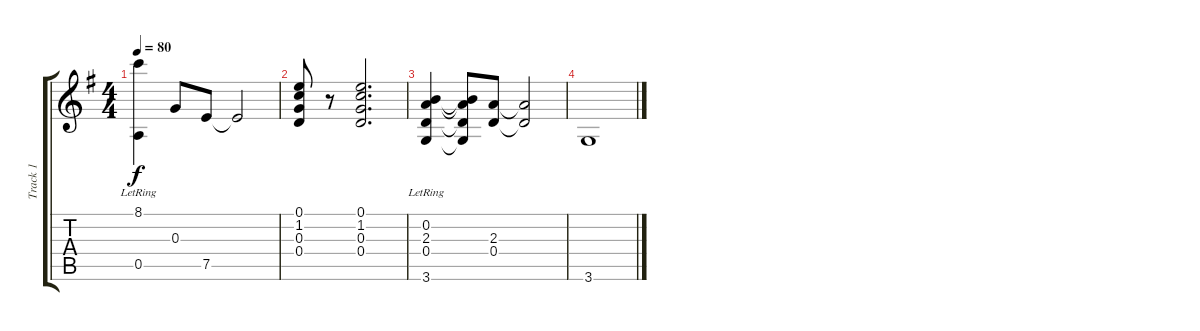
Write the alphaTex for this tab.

\track ("Track 1" "Track 1") {instrument acousticguitarnylon}
\staff {score tabs}
\tuning (E4 B3 G3 D3 A2 E2) {hide}
\ts (4 4)
\tempo 80
\clef g2
\ks g
(8.1{lr} 0.5).4{dy f} 0.3.8 7.5.8 7.5{t}.2 |
(0.1 1.2 0.3 0.4).8 r.8 (0.1 1.2 0.3 0.4).2{d} |
(0.2 2.3 0.4 3.6{lr}).4 (0.2{t} 2.3{t} 0.4{t} 3.6{t}).8 (2.3 0.4).8 (2.3{t} 0.4{t}).2 |
3.6.1
